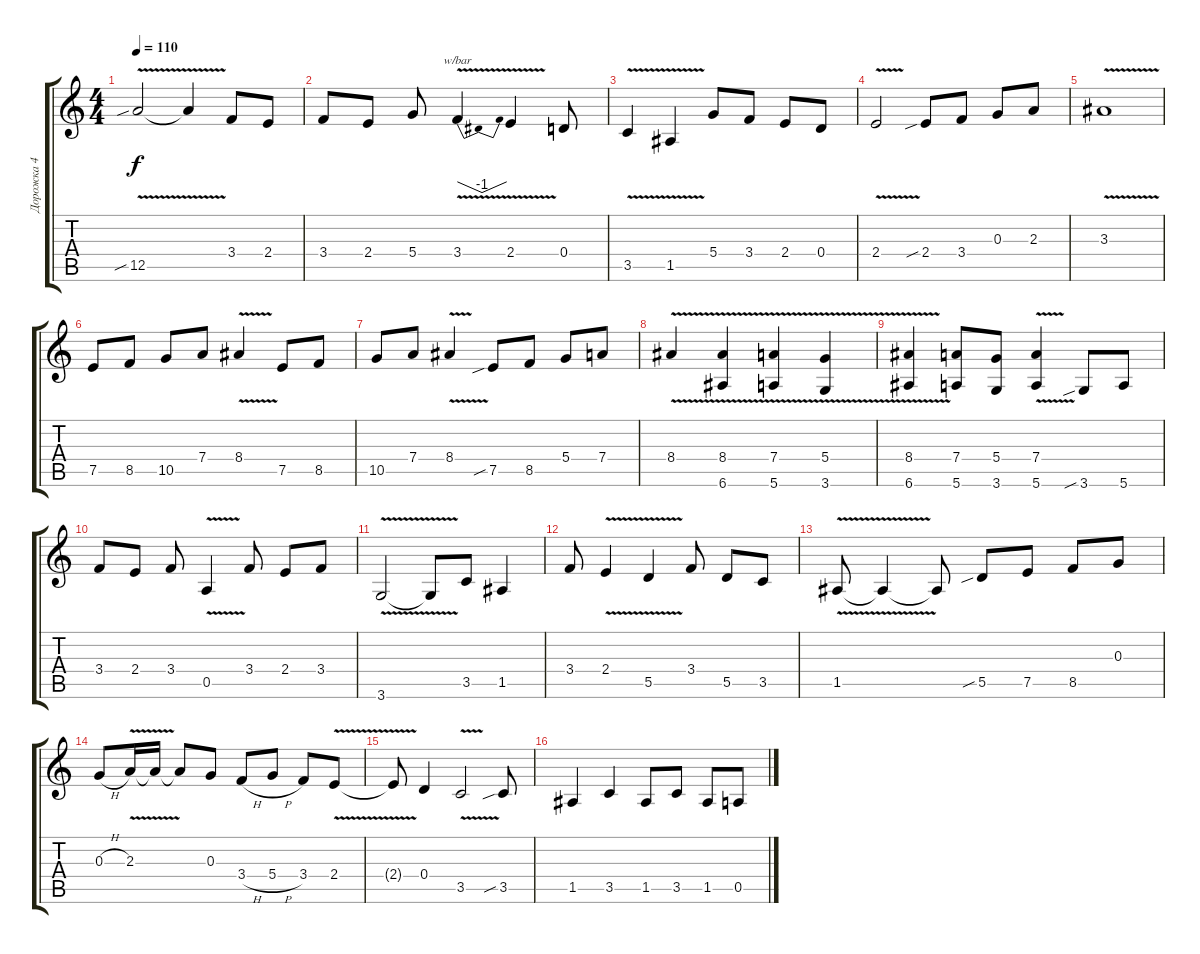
\track ("Дорожка 4" "Дорожка 4") {solo instrument overdrivenguitar}
\staff {score tabs}
\tuning (E4 B3 G3 D3 A2 E2) {hide}
\ts (4 4)
\tempo 110
\clef g2
\ks c
12.5{v sib}.2{dy f} 12.5{t}.4 3.4.8{balance 3} 2.4.8 |
3.4.8 2.4.8 5.4.8 3.4{v}.4{tbe (dip default 0 0 30 -4 60 0)} 2.4{v}.4 0.4.8 |
3.5{v}.4 1.5{v}.4 5.4.8 3.4.8 2.4.8 0.4.8 |
2.4{v}.2 2.4{sib}.8 3.4.8 0.3.8 2.3.8 |
3.3{v}.1 |
7.5.8 8.5.8 10.5.8 7.4.8 8.4{v}.4 7.5.8 8.5.8 |
10.5.8 7.4.8 8.4{v}.4 7.5{sib}.8 8.5.8 5.4.8 7.4.8 |
8.4{v}.4 (8.4{v} 6.6).4 (7.4{v} 5.6).4 (5.4{v} 3.6).4 |
(8.4{v} 6.6).4 (7.4 5.6).8 (5.4 3.6).8 (7.4{v} 5.6{v}).4 3.6{sib}.8 5.6.8 |
3.4.8 2.4.8 3.4.8 0.5{v}.4 3.4.8 2.4.8 3.4.8 |
3.6{v}.2 3.6{t}.8 3.5.8 1.5.4 |
3.4.8 2.4{v}.4 5.5{v}.4 3.4.8 5.5.8 3.5.8 |
1.5{v}.8 1.5{t}.4 1.5{t}.8 5.5{sib}.8 7.5.8 8.5.8 0.3.8 |
0.3{h}.8 2.3{v}.16 2.3{t}.16 2.3{t}.8 0.3.8 3.4{h}.8 5.4{h}.8 3.4.8 2.4{v}.8 |
2.4{t}.8 0.4.4 3.5{v}.2 3.5{sib}.8 |
1.5.4 3.5.4 1.5.8 3.5.8 1.5.8 0.5.8
